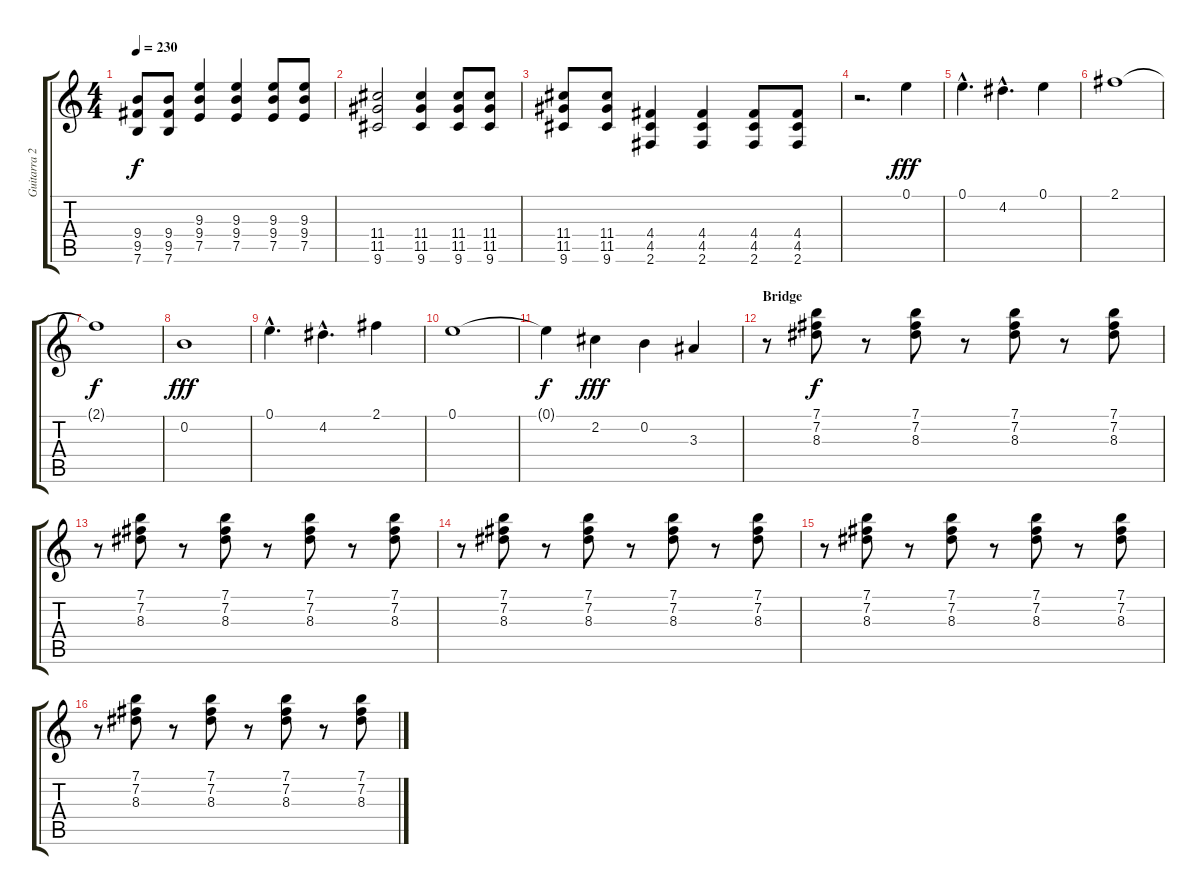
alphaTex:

\track ("Guitarra 2 - Erik" "Guitarra 2") {instrument distortionguitar}
\staff {score tabs}
\tuning (E4 B3 G3 D3 A2 E2) {hide}
\ts (4 4)
\tempo 230
\clef g2
\ks c
(9.4 9.5 7.6).8{dy f} (9.4 9.5 7.6).8 (9.3 9.4 7.5).4 (9.3 9.4 7.5).4 (9.3 9.4 7.5).8 (9.3 9.4 7.5).8 |
(11.4 11.5 9.6).2 (11.4 11.5 9.6).4 (11.4 11.5 9.6).8 (11.4 11.5 9.6).8 |
(11.4 11.5 9.6).8 (11.4 11.5 9.6).8 (4.4 4.5 2.6).4 (4.4 4.5 2.6).4 (4.4 4.5 2.6).8 (4.4 4.5 2.6).8 |
r.2{d} 0.1.4{dy fff} |
0.1{hac}.4{d} 4.2{hac}.4{d} 0.1.4 |
2.1.1 |
2.1{t}.1{dy f} |
0.2.1{dy fff} |
0.1{hac}.4{d} 4.2{hac}.4{d} 2.1.4 |
0.1.1 |
0.1{t}.4{dy f} 2.2.4{dy fff} 0.2.4 3.3.4 |
\section ("" "Bridge")
r.8 (7.1 7.2 8.3).8{dy f} r.8 (7.1 7.2 8.3).8 r.8 (7.1 7.2 8.3).8 r.8 (7.1 7.2 8.3).8 |
r.8 (7.1 7.2 8.3).8 r.8 (7.1 7.2 8.3).8 r.8 (7.1 7.2 8.3).8 r.8 (7.1 7.2 8.3).8 |
r.8 (7.1 7.2 8.3).8 r.8 (7.1 7.2 8.3).8 r.8 (7.1 7.2 8.3).8 r.8 (7.1 7.2 8.3).8 |
r.8 (7.1 7.2 8.3).8 r.8 (7.1 7.2 8.3).8 r.8 (7.1 7.2 8.3).8 r.8 (7.1 7.2 8.3).8 |
r.8 (7.1 7.2 8.3).8 r.8 (7.1 7.2 8.3).8 r.8 (7.1 7.2 8.3).8 r.8 (7.1 7.2 8.3).8
